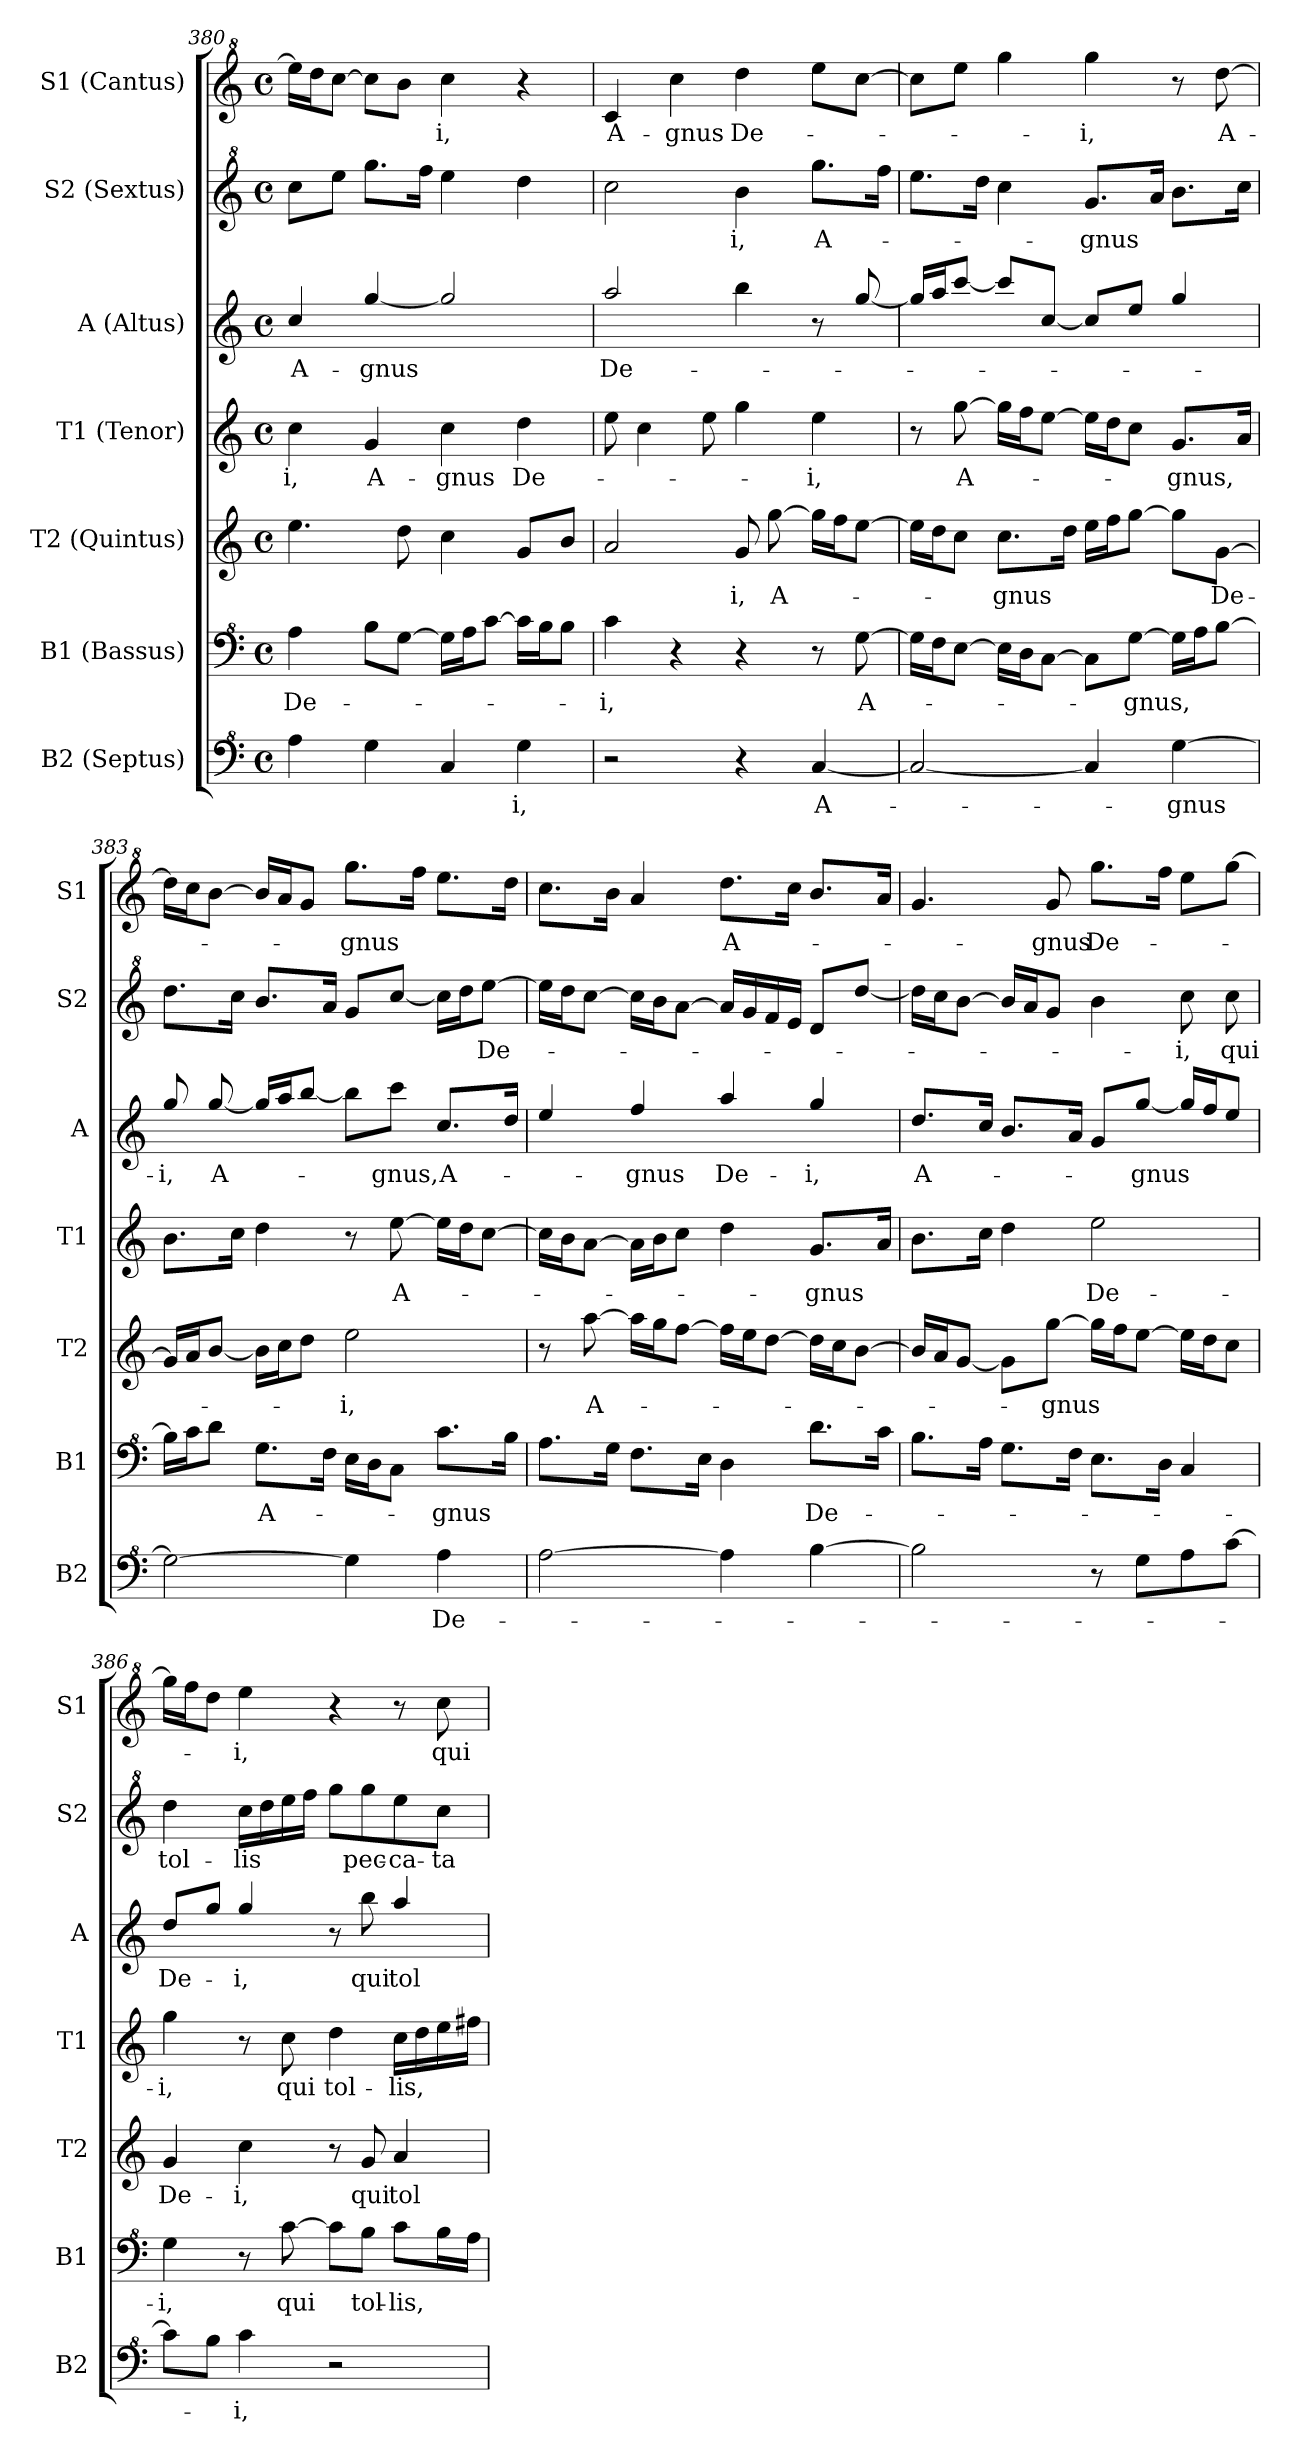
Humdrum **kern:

**kern	**text	**kern	**text	**kern	**text	**kern	**text	**kern	**text	**kern	**text	**kern	**text
*part7	*part7	*part6	*part6	*part5	*part5	*part4	*part4	*part3	*part3	*part2	*part2	*part1	*part1
*staff7	*staff7	*staff6	*staff6	*staff5	*staff5	*staff4	*staff4	*staff3	*staff3	*staff2	*staff2	*staff1	*staff1
*I"B2 (Septus)	*	*I"B1 (Bassus)	*	*I"T2 (Quintus)	*	*I"T1 (Tenor)	*	*I"A (Altus)	*	*I"S2 (Sextus)	*	*I"S1 (Cantus)	*
*I'B2	*	*I'B1	*	*I'T2	*	*I'T1	*	*I'A	*	*I'S2	*	*I'S1	*
*clefF^4	*	*clefF^4	*	*clefG2	*	*clefG2	*	*clefG2	*	*clefG^2	*	*clefG^2	*
*k[]	*	*k[]	*	*k[]	*	*k[]	*	*k[]	*	*k[]	*	*k[]	*
*M4/4	*	*M4/4	*	*M4/4	*	*M4/4	*	*M4/4	*	*M4/4	*	*M4/4	*
*met(c)	*	*met(c)	*	*met(c)	*	*met(c)	*	*met(c)	*	*met(c)	*	*met(c)	*
=380	=380	=380	=380	=380	=380	=380	=380	=380	=380	=380	=380	=380	=380
!	!	!	!LO:LY:b	!	!	!	!LO:LY:b	!	!LO:LY:b	!	!	!	!
4a\	.	4a\	De-	4.ee\	.	4cc\	-i,	4cc/	A-	8ccc\L	.	16eee\LL]	.
.	.	.	.	.	.	.	.	.	.	.	.	16ddd\J	.
.	.	.	.	.	.	.	.	.	.	8eee\J	.	[8ccc\J	.
!	!	!	!	!	!	!	!LO:LY:b	!	!LO:LY:b	!	!	!	!
4g\	.	8b\L	.	.	.	4g/	A-	[4gg/	-gnus	8.ggg\L	.	8ccc\L]	.
.	.	[8g\J	.	8dd\	.	.	.	.	.	.	.	8bb\J	.
.	.	.	.	.	.	.	.	.	.	16fff\Jk	.	.	.
!	!	!	!	!	!	!	!LO:LY:b	!	!	!	!	!	!LO:LY:b
4c/	.	16g\LL]	.	4cc\	.	4cc\	-gnus	2gg/]	.	4eee\	.	4ccc\	-i,
.	.	16a\J	.	.	.	.	.	.	.	.	.	.	.
.	.	[8cc\J	.	.	.	.	.	.	.	.	.	.	.
!	!LO:LY:b	!	!	!	!	!	!LO:LY:b	!	!	!	!	!	!
4g\	-i,	16cc\LL]	.	8g/L	.	4dd\	De-	.	.	4ddd\	.	4r	.
.	.	16b\J	.	.	.	.	.	.	.	.	.	.	.
.	.	8b\J	.	8b/J	.	.	.	.	.	.	.	.	.
=381	=381	=381	=381	=381	=381	=381	=381	=381	=381	=381	=381	=381	=381
!	!	!	!LO:LY:b	!	!	!	!	!	!LO:LY:b	!	!	!	!LO:LY:b
2r	.	4cc\	-i,	2a/	.	8ee\	.	2aa/	De-	2ccc\	.	4cc/	A-
.	.	.	.	.	.	4cc\	.	.	.	.	.	.	.
!	!	!	!	!	!	!	!	!	!	!	!	!	!LO:LY:b
.	.	4r	.	.	.	.	.	.	.	.	.	4ccc\	-gnus
.	.	.	.	.	.	8ee\	.	.	.	.	.	.	.
!	!	!	!	!	!LO:LY:b	!	!	!	!	!	!LO:LY:b	!	!LO:LY:b
4r	.	4r	.	8g/	-i,	4gg\	.	4bb\	.	4bb\	-i,	4ddd\	De-
!	!	!	!	!	!LO:LY:b	!	!	!	!	!	!	!	!
.	.	.	.	[8gg\	A-	.	.	.	.	.	.	.	.
!	!LO:LY:b	!	!	!	!	!	!LO:LY:b	!	!	!	!LO:LY:b	!	!
[4c/	A-	8r	.	16gg\LL]	.	4ee\	-i,	8r	.	8.ggg\L	A-	8eee\L	.
.	.	.	.	16ff\J	.	.	.	.	.	.	.	.	.
!	!	!	!LO:LY:b	!	!	!	!	!	!	!	!	!	!
.	.	[8g\	A-	[8ee\J	.	.	.	[8gg/	.	.	.	[8ccc\J	.
.	.	.	.	.	.	.	.	.	.	16fff\Jk	.	.	.
=382	=382	=382	=382	=382	=382	=382	=382	=382	=382	=382	=382	=382	=382
2c/_	.	16g\LL]	.	16ee\LL]	.	8r	.	16gg/LL]	.	8.eee\L	.	8ccc\L]	.
.	.	16f\J	.	16dd\J	.	.	.	16aa/J	.	.	.	.	.
!	!	!	!	!	!	!	!LO:LY:b	!	!	!	!	!	!
.	.	[8e\J	.	8cc\J	.	[8gg\	A-	[8ccc/J	.	.	.	8eee\J	.
.	.	.	.	.	.	.	.	.	.	16ddd\Jk	.	.	.
!	!	!	!	!	!LO:LY:b	!	!	!	!	!	!	!	!
.	.	16e\LL]	.	8.cc\L	-gnus	16gg\LL]	.	8ccc/L]	.	4ccc\	.	4ggg\	.
.	.	16d\J	.	.	.	16ff\J	.	.	.	.	.	.	.
.	.	[8c\J	.	.	.	[8ee\J	.	[8cc/J	.	.	.	.	.
.	.	.	.	16dd\Jk	.	.	.	.	.	.	.	.	.
!	!	!	!	!	!	!	!	!	!	!	!LO:LY:b	!	!LO:LY:b
4c/]	.	8c\L]	.	16ee\LL	.	16ee\LL]	.	8cc/L]	.	8.gg/L	-gnus	4ggg\	-i,
.	.	.	.	16ff\J	.	16dd\J	.	.	.	.	.	.	.
!	!	!	!LO:LY:b	!	!	!	!	!	!	!	!	!	!
.	.	[8g\J	-gnus,	[8gg\J	.	8cc\J	.	8ee/J	.	.	.	.	.
.	.	.	.	.	.	.	.	.	.	16aa/Jk	.	.	.
!	!LO:LY:b	!	!	!	!	!	!LO:LY:b	!	!	!	!	!	!
[4g\	-gnus	16g\LL]	.	8gg\L]	.	8.g/L	-gnus,	4gg/	.	8.bb\L	.	8r	.
.	.	16a\J	.	.	.	.	.	.	.	.	.	.	.
!	!	!	!	!	!LO:LY:b	!	!	!	!	!	!	!	!LO:LY:b
.	.	[8b\J	.	[8g\J	De-	.	.	.	.	.	.	[8ddd\	A-
.	.	.	.	.	.	16a/Jk	.	.	.	16ccc\Jk	.	.	.
=383	=383	=383	=383	=383	=383	=383	=383	=383	=383	=383	=383	=383	=383
!	!	!	!	!	!	!	!	!	!LO:LY:b	!	!	!	!
2g\_	.	16b\LL]	.	16g/LL]	.	8.b\L	.	8gg/	-i,	8.ddd\L	.	16ddd\LL]	.
.	.	16cc\J	.	16a/J	.	.	.	.	.	.	.	16ccc\J	.
!	!	!	!	!	!	!	!	!	!LO:LY:b	!	!	!	!
.	.	8dd\J	.	[8b/J	.	.	.	[8gg/	A-	.	.	[8bb\J	.
.	.	.	.	.	.	16cc\Jk	.	.	.	16ccc\Jk	.	.	.
!	!	!	!LO:LY:b	!	!	!	!	!	!	!	!	!	!
.	.	8.g\L	A-	16b\LL]	.	4dd\	.	16gg/LL]	.	8.bb/L	.	16bb/LL]	.
.	.	.	.	16cc\J	.	.	.	16aa/J	.	.	.	16aa/J	.
.	.	.	.	8dd\J	.	.	.	[8bb/J	.	.	.	8gg/J	.
.	.	16f\Jk	.	.	.	.	.	.	.	16aa/Jk	.	.	.
!	!	!	!	!	!LO:LY:b	!	!	!	!	!	!	!	!LO:LY:b
4g\]	.	16e\LL	.	2ee\	-i,	8r	.	8bb\L]	.	8gg/L	.	8.ggg\L	-gnus
.	.	16d\J	.	.	.	.	.	.	.	.	.	.	.
!	!	!	!	!	!	!	!LO:LY:b	!	!LO:LY:b	!	!	!	!
.	.	8c\J	.	.	.	[8ee\	A-	8ccc\J	-gnus,	[8ccc/J	.	.	.
.	.	.	.	.	.	.	.	.	.	.	.	16fff\Jk	.
!	!LO:LY:b	!	!LO:LY:b	!	!	!	!	!	!LO:LY:b	!	!	!	!
4a\	De-	8.cc\L	-gnus	.	.	16ee\LL]	.	8.cc/L	A-	16ccc\LL]	.	8.eee\L	.
.	.	.	.	.	.	16dd\J	.	.	.	16ddd\J	.	.	.
!	!	!	!	!	!	!	!	!	!	!	!LO:LY:b	!	!
.	.	.	.	.	.	[8cc\J	.	.	.	[8eee\J	De-	.	.
.	.	16b\Jk	.	.	.	.	.	16dd/Jk	.	.	.	16ddd\Jk	.
!!LO:LB:g=z
=384	=384	=384	=384	=384	=384	=384	=384	=384	=384	=384	=384	=384	=384
[2a\	.	8.a\L	.	8r	.	16cc\LL]	.	4ee/	.	16eee\LL]	.	8.ccc\L	.
.	.	.	.	.	.	16b\J	.	.	.	16ddd\J	.	.	.
!	!	!	!	!	!LO:LY:b	!	!	!	!	!	!	!	!
.	.	.	.	[8aa\	A-	[8a\J	.	.	.	[8ccc\J	.	.	.
.	.	16g\Jk	.	.	.	.	.	.	.	.	.	16bb\Jk	.
!	!	!	!	!	!	!	!	!	!LO:LY:b	!	!	!	!
.	.	8.f\L	.	16aa\LL]	.	16a\LL]	.	4ff/	-gnus	16ccc\LL]	.	4aa/	.
.	.	.	.	16gg\J	.	16b\J	.	.	.	16bb\J	.	.	.
.	.	.	.	[8ff\J	.	8cc\J	.	.	.	[8aa\J	.	.	.
.	.	16e\Jk	.	.	.	.	.	.	.	.	.	.	.
!	!	!	!	!	!	!	!	!	!LO:LY:b	!	!	!	!LO:LY:b
4a\]	.	4d\	.	16ff\LL]	.	4dd\	.	4aa/	De-	16aa/LL]	.	8.ddd\L	A-
.	.	.	.	16ee\J	.	.	.	.	.	16gg/	.	.	.
.	.	.	.	[8dd\J	.	.	.	.	.	16ff/	.	.	.
.	.	.	.	.	.	.	.	.	.	16ee/JJ	.	16ccc\Jk	.
!	!	!	!LO:LY:b	!	!	!	!LO:LY:b	!	!LO:LY:b	!	!	!	!
[4b\	.	8.dd\L	De-	16dd\LL]	.	8.g/L	-gnus	4gg/	-i,	8dd/L	.	8.bb/L	.
.	.	.	.	16cc\J	.	.	.	.	.	.	.	.	.
.	.	.	.	[8b\J	.	.	.	.	.	[8ddd/J	.	.	.
.	.	16cc\Jk	.	.	.	16a/Jk	.	.	.	.	.	16aa/Jk	.
=385	=385	=385	=385	=385	=385	=385	=385	=385	=385	=385	=385	=385	=385
!	!	!	!	!	!	!	!	!	!LO:LY:b	!	!	!	!
2b\]	.	8.b\L	.	16b/LL]	.	8.b\L	.	8.dd/L	A-	16ddd\LL]	.	4.gg/	.
.	.	.	.	16a/J	.	.	.	.	.	16ccc\J	.	.	.
.	.	.	.	[8g/J	.	.	.	.	.	[8bb\J	.	.	.
.	.	16a\Jk	.	.	.	16cc\Jk	.	16cc/Jk	.	.	.	.	.
.	.	8.g\L	.	8g\L]	.	4dd\	.	8.b/L	.	16bb/LL]	.	.	.
.	.	.	.	.	.	.	.	.	.	16aa/J	.	.	.
!	!	!	!	!	!LO:LY:b	!	!	!	!	!	!	!	!LO:LY:b
.	.	.	.	[8gg\J	-gnus	.	.	.	.	8gg/J	.	8gg/	-gnus
.	.	16f\Jk	.	.	.	.	.	16a/Jk	.	.	.	.	.
!	!	!	!	!	!	!	!LO:LY:b	!	!	!	!	!	!LO:LY:b
8r	.	8.e\L	.	16gg\LL]	.	2ee\	De-	8g/L	.	4bb\	.	8.ggg\L	De-
.	.	.	.	16ff\J	.	.	.	.	.	.	.	.	.
!	!	!	!	!	!	!	!	!	!LO:LY:b	!	!	!	!
8g\L	.	.	.	[8ee\J	.	.	.	[8gg/J	-gnus	.	.	.	.
.	.	16d\Jk	.	.	.	.	.	.	.	.	.	16fff\Jk	.
!	!	!	!	!	!	!	!	!	!	!	!LO:LY:b	!	!
8a\	.	4c/	.	16ee\LL]	.	.	.	16gg/LL]	.	8ccc\	-i,	8eee\L	.
.	.	.	.	16dd\J	.	.	.	16ff/J	.	.	.	.	.
!	!	!	!	!	!	!	!	!	!	!	!LO:LY:b	!	!
[8cc\J	.	.	.	8cc\J	.	.	.	8ee/J	.	8ccc\	qui	[8ggg\J	.
=386	=386	=386	=386	=386	=386	=386	=386	=386	=386	=386	=386	=386	=386
!	!	!	!LO:LY:b	!	!LO:LY:b	!	!LO:LY:b	!	!LO:LY:b	!	!LO:LY:b	!	!
8cc\L]	.	4g\	-i,	4g/	De-	4gg\	-i,	8dd/L	De-	4ddd\	tol-	16ggg\LL]	.
.	.	.	.	.	.	.	.	.	.	.	.	16fff\J	.
8b\J	.	.	.	.	.	.	.	8gg/J	.	.	.	8ddd\J	.
!	!LO:LY:b	!	!	!	!LO:LY:b	!	!	!	!LO:LY:b	!	!LO:LY:b	!	!LO:LY:b
4cc\	-i,	8r	.	4cc\	-i,	8r	.	4gg/	-i,	16ccc\LL	-lis	4eee\	-i,
.	.	.	.	.	.	.	.	.	.	16ddd\	.	.	.
!	!	!	!LO:LY:b	!	!	!	!LO:LY:b	!	!	!	!	!	!
.	.	[8cc\	qui	.	.	8cc\	qui	.	.	16eee\	.	.	.
.	.	.	.	.	.	.	.	.	.	16fff\JJ	.	.	.
!	!	!	!	!	!	!	!LO:LY:b	!	!	!	!	!	!
2r	.	8cc\L]	.	8r	.	4dd\	tol-	8r	.	8ggg\L	.	4r	.
!	!	!	!LO:LY:b	!	!LO:LY:b	!	!	!	!LO:LY:b	!	!LO:LY:b	!	!
.	.	8b\J	tol-	8g/	qui	.	.	8bb\	qui	8ggg\	pec-	.	.
!	!	!	!LO:LY:b	!	!LO:LY:b	!	!LO:LY:b	!	!LO:LY:b	!	!LO:LY:b	!	!
.	.	8cc\L	-lis,	4a/	tol-	16cc\LL	-lis,	4aa/	tol-	8eee\	-ca-	8r	.
.	.	.	.	.	.	16dd\	.	.	.	.	.	.	.
!	!	!	!	!	!	!	!	!	!	!	!LO:LY:b	!	!LO:LY:b
.	.	16b\L	.	.	.	16ee\	.	.	.	8ccc\J	-ta	8ccc\	qui
.	.	16a\JJ	.	.	.	16ff#X\JJ	.	.	.	.	.	.	.
=	=	=	=	=	=	=	=	=	=	=	=	=	=
*-	*-	*-	*-	*-	*-	*-	*-	*-	*-	*-	*-	*-	*-
